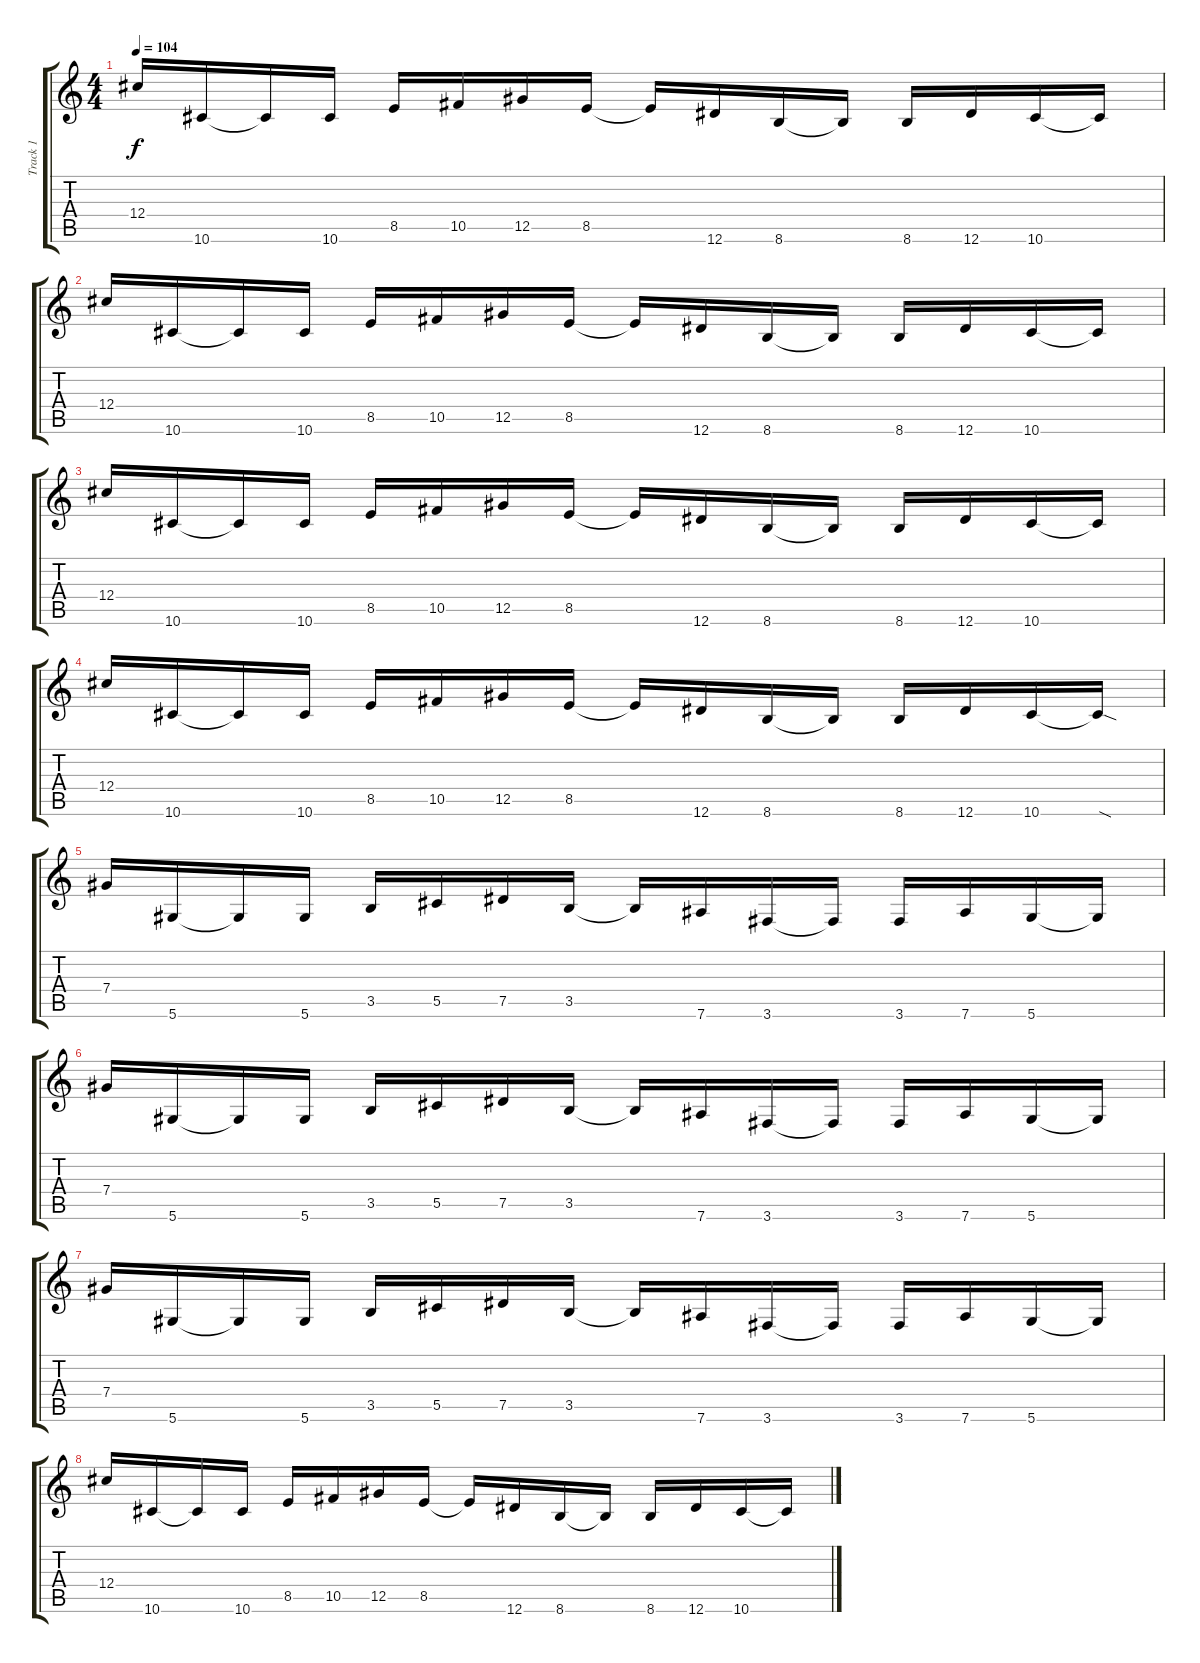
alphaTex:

\track ("Track 1" "Track 1") {instrument electricguitarclean}
\staff {score tabs}
\tuning (Eb4 Bb3 Gb3 Db3 Ab2 Eb2) {hide}
\ts (4 4)
\tempo 104
\clef g2
\ks c
12.4.16{dy f} 10.6.16 10.6{t}.16 10.6.16 8.5.16 10.5.16 12.5.16 8.5.16 8.5{t}.16 12.6.16 8.6.16 8.6{t}.16 8.6.16 12.6.16 10.6.16 10.6{t}.16 |
12.4.16 10.6.16 10.6{t}.16 10.6.16 8.5.16 10.5.16 12.5.16 8.5.16 8.5{t}.16 12.6.16 8.6.16 8.6{t}.16 8.6.16 12.6.16 10.6.16 10.6{t}.16 |
12.4.16 10.6.16 10.6{t}.16 10.6.16 8.5.16 10.5.16 12.5.16 8.5.16 8.5{t}.16 12.6.16 8.6.16 8.6{t}.16 8.6.16 12.6.16 10.6.16 10.6{t}.16 |
12.4.16 10.6.16 10.6{t}.16 10.6.16 8.5.16 10.5.16 12.5.16 8.5.16 8.5{t}.16 12.6.16 8.6.16 8.6{t}.16 8.6.16 12.6.16 10.6.16 10.6{sod t}.16 |
7.4.16 5.6.16 5.6{t}.16 5.6.16 3.5.16 5.5.16 7.5.16 3.5.16 3.5{t}.16 7.6.16 3.6.16 3.6{t}.16 3.6.16 7.6.16 5.6.16 5.6{t}.16 |
7.4.16 5.6.16 5.6{t}.16 5.6.16 3.5.16 5.5.16 7.5.16 3.5.16 3.5{t}.16 7.6.16 3.6.16 3.6{t}.16 3.6.16 7.6.16 5.6.16 5.6{t}.16 |
7.4.16 5.6.16 5.6{t}.16 5.6.16 3.5.16 5.5.16 7.5.16 3.5.16 3.5{t}.16 7.6.16 3.6.16 3.6{t}.16 3.6.16 7.6.16 5.6.16 5.6{t}.16 |
12.4.16 10.6.16 10.6{t}.16 10.6.16 8.5.16 10.5.16 12.5.16 8.5.16 8.5{t}.16 12.6.16 8.6.16 8.6{t}.16 8.6.16 12.6.16 10.6.16 10.6{t}.16
